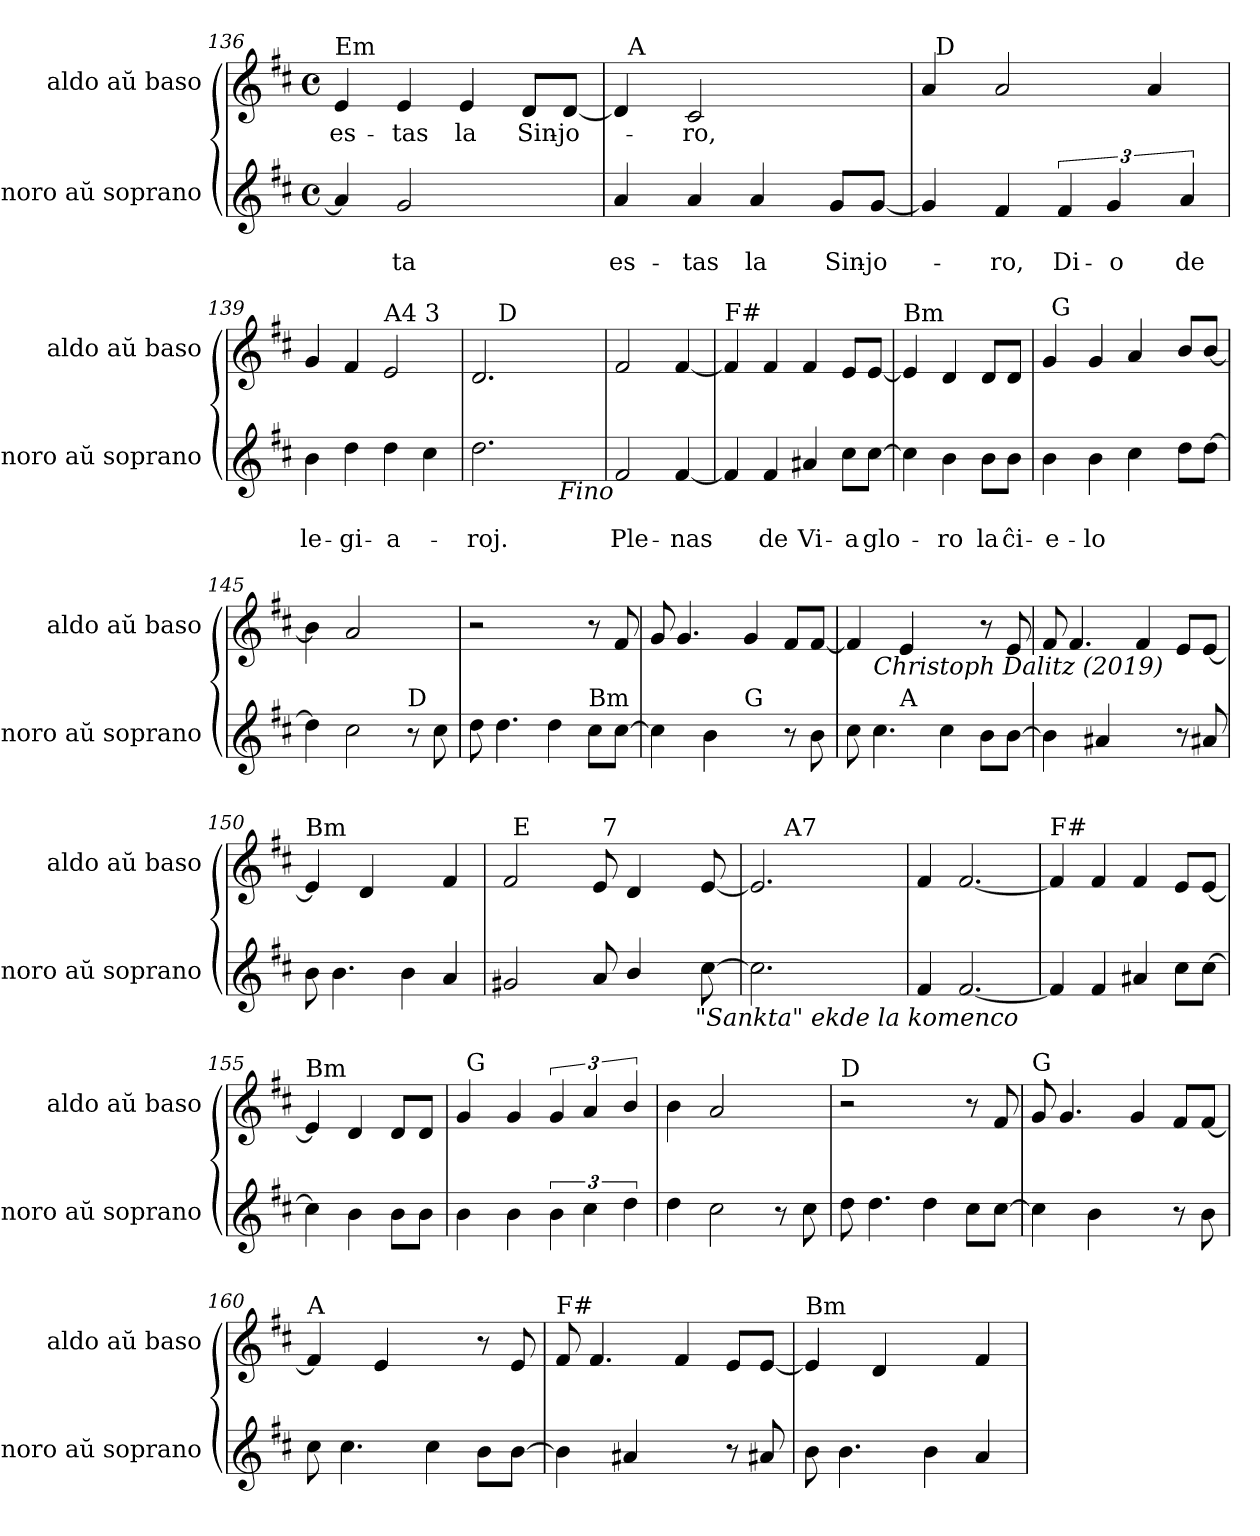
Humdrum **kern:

**kern	**text	**text	**kern	**text
*part2	*part2	*part2	*part1	*part1
*staff2	*staff2	*staff2	*staff1	*staff1
*I"tenoro aŭ soprano	*	*	*I"aldo aŭ baso	*
*I'tenoro aŭ soprano	*	*	*I'aldo aŭ baso	*
!!LO:LB:g=z
*clefG2	*	*	*clefG2	*
*k[f#c#]	*	*	*k[f#c#]	*
*D:	*	*	*D:	*
*M4/4	*	*	*M4/4	*
*met(c)	*	*	*met(c)	*
=136	=136	=136	=136	=136
!	!	!	!LO:TX:a:t=Em	!
!	!	!	!	!LO:LY:b
4a/]	.	.	4e/	es-
!	!	!LO:LY:b	!	!LO:LY:b
2g/	.	-ta	4e/	-tas
!	!	!	!	!LO:LY:b
.	.	.	4e/	la
!	!	!	!	!LO:LY:b
4ryy	.	.	8d/L	Sin-
!	!	!	!	!LO:LY:b
.	.	.	[<8d/J	-jo-
=137	=137	=137	=137	=137
!	!	!LO:LY:b	!	!
*	*	*	*^	*
4a/	.	es-	4d/]	48ryy	.
!	!	!	!	!LO:TX:a:t=A	!
.	.	.	.	3%2ryy	.
!	!	!LO:LY:b	!	!	!LO:LY:b
4a/	.	-tas	2c#/	.	-ro,
!	!	!LO:LY:b	!	!	!
4a/	.	la	.	.	.
.	.	.	.	6...ryy	.
!	!	!LO:LY:b	!	!	!
8g/L	.	Sin-	4ryy	.	.
!	!	!LO:LY:b	!	!	!
[<8g/J	.	-jo-	.	.	.
=138	=138	=138	=138	=138	=138
4g/]	.	.	4a/	48ryy	.
!	!	!	!	!LO:TX:a:t=D	!
.	.	.	.	3%2ryy	.
!	!	!LO:LY:b	!	!	!
4f#/	.	-ro,	2a/	.	.
!	!	!LO:LY:b	!	!	!
6f#/	.	Di-	.	.	.
!	!	!LO:LY:b	!	!	!
6g/	.	-o	.	.	.
.	.	.	.	6...ryy	.
.	.	.	4a/	.	.
!	!	!LO:LY:b	!	!	!
6a/	.	de	.	.	.
=139	=139	=139	=139	=139	=139
!	!	!	!LO:TX:a:t=G	!	!
!	!	!LO:LY:b	!	!	!
*	*	*	*v	*v	*
4b\	.	le-	4g/	.
!	!	!LO:LY:b	!	!
4dd\	.	-gi-	4f#/	.
!	!	!	!LO:TX:a:t=A4 3	!
!	!	!LO:LY:b	!	!
4dd\	.	-a-	2e/	.
4cc#\	.	.	.	.
=140	=140	=140	=140	=140
!	!	!LO:LY:b	!	!
*^	*	*	*^	*
2.dd\	2ryy	.	-roj.	2.d/	8ryy	.
!	!	!	!	!	!LO:TX:a:t=D	!
.	.	.	.	.	2ryy	.
.	32ryy	.	.	.	.	.
!	!LO:TX:b:i:t=Fino	!	!	!	!	!
.	8..ryy	.	.	.	.	.
.	.	.	.	.	8ryy	.
!!LO:LB:g=z
=141!	=141!	=141!	=141!	=141!	=141!	=141!
!	!	!	!LO:LY:b	!	!	!
*v	*v	*	*	*	*	*
*	*	*	*v	*v	*
2f#/	.	Ple-	2f#/	.
!	!	!LO:LY:b	!	!
[<4f#/	.	-nas	[<4f#/	.
=142	=142	=142	=142	=142
!	!	!	!LO:TX:a:t=F#	!
4f#/]	.	.	4f#/]	.
!	!	!LO:LY:b	!	!
4f#/	.	de	4f#/	.
!	!	!LO:LY:b	!	!
4a#X/	.	Vi-	4f#/	.
!	!	!LO:LY:b	!	!
8cc#\L	.	-a	8e/L	.
!	!	!LO:LY:b	!	!
[>8cc#\J	.	glo-	[<8e/J	.
=143	=143	=143	=143	=143
!	!	!	!LO:TX:a:t=Bm	!
4cc#\]	.	.	4e/]	.
!	!	!LO:LY:b	!	!
4b\	.	-ro	4d/	.
!	!	!LO:LY:b	!	!
8b\L	.	la	8d/L	.
!	!	!LO:LY:b:rj	!	!
8b\J	.	ĉi-	8d/J	.
=144	=144	=144	=144	=144
!	!	!LO:LY:b	!	!
*	*	*	*^	*
4b\	.	-e-	4g/	48ryy	.
!	!	!	!	!LO:TX:a:t=G	!
.	.	.	.	3%2ryy	.
!	!	!LO:LY:b	!	!	!
4b\	.	-lo	4g/	.	.
4cc#\	.	.	4a/	.	.
.	.	.	.	6...ryy	.
8dd\L	.	.	8b/L	.	.
[>8dd\J	.	.	[>8b/J	.	.
*	*	*	*v	*v	*
!!LO:PB:g=z
=145	=145	=145	=145	=145
4dd\]	.	.	4b\]	.
2cc#\	.	.	2a/	.
!LO:TX:a:t=D	!	!	!	!
8r	.	.	4ryy	.
8cc#\	.	.	.	.
=146	=146	=146	=146	=146
8dd\	.	.	2r	.
4.dd\	.	.	.	.
4dd\	.	.	4ryy	.
!LO:TX:a:t=Bm	!	!	!	!
8cc#\L	.	.	8r	.
[>8cc#\J	.	.	8f#/	.
=147	=147	=147	=147	=147
4cc#\]	.	.	8g/	.
.	.	.	4.g/	.
4b\	.	.	.	.
!LO:TX:a:t=G	!	!	!	!
4ryy	.	.	4g/	.
8r	.	.	8f#/L	.
8b\	.	.	[<8f#/J	.
=148	=148	=148	=148	=148
*^	*	*	*^	*
8cc#\	4ryy	.	.	4f#/]	8ryy	.
!	!	!	!	!	!LO:TX:b:i:t=Christoph Dalitz (2019)	!
4.cc#\	.	.	.	.	2..ryy	.
!	!LO:TX:a:t=A	!	!	!	!	!
.	2.ryy	.	.	4e/	.	.
4cc#\	.	.	.	4ryy	.	.
8b\L	.	.	.	8r	.	.
[<8b\J	.	.	.	8e/	.	.
!!LO:LB:g=z
=149	=149	=149	=149	=149	=149	=149
!	!	!	!	!LO:TX:a:t=F#	!	!
*v	*v	*	*	*	*	*
*	*	*	*v	*v	*
4b\]	.	.	8f#/	.
.	.	.	4.f#/	.
4a#X/	.	.	.	.
4ryy	.	.	4f#/	.
8r	.	.	8e/L	.
8a#X/	.	.	[<8e/J	.
=150	=150	=150	=150	=150
!	!	!	!LO:TX:a:t=Bm	!
8b\	.	.	4e/]	.
4.b\	.	.	.	.
.	.	.	4d/	.
4b\	.	.	4ryy	.
4a/	.	.	4f#/	.
=151	=151	=151	=151	=151
*^	*	*	*^	*
*	*	*	*	*	*^	*
2g#X/	3%2ryy	.	.	2f#/	48ryy	3ryy	.
!	!	!	!	!	!LO:TX:a:t=E	!	!
.	.	.	.	.	3%2ryy	.	.
.	.	.	.	.	.	6ryy	.
8a/	.	.	.	8e/	.	48ryy	.
!	!	!	!	!	!	!LO:TX:a:t=7	!
.	.	.	.	.	.	3ryy	.
4b/	.	.	.	4d/	.	.	.
.	6ryy	.	.	.	.	.	.
.	.	.	.	.	6...ryy	.	.
.	48.ryy	.	.	.	.	.	.
.	.	.	.	.	.	12..ryy	.
!	!LO:TX:b:i:t="Sankta" ekde la komenco	!	!	!	!	!	!
.	12ryy	.	.	.	.	.	.
[>8cc#\	.	.	.	[<8e/	.	.	.
.	24ryy	.	.	.	.	.	.
.	96ryy	.	.	.	.	.	.
*v	*v	*	*	*	*	*	*
*	*	*	*	*v	*v	*
=152	=152	=152	=152	=152	=152
2.cc#\]	.	.	2.e/]	12ryy	.
.	.	.	.	48.ryy	.
!	!	!	!	!LO:TX:a:t=A7	!
.	.	.	.	3ryy	.
.	.	.	.	6ryy	.
.	.	.	.	12ryy	.
.	.	.	.	24ryy	.
.	.	.	.	96ryy	.
*	*	*	*v	*v	*
!!LO:LB:g=z
=153	=153	=153	=153	=153
4f#/	.	.	4f#/	.
[<2.f#/	.	.	[<2.f#/	.
=154	=154	=154	=154	=154
!	!	!	!LO:TX:a:t=F#	!
4f#/]	.	.	4f#/]	.
4f#/	.	.	4f#/	.
4a#X/	.	.	4f#/	.
8cc#\L	.	.	8e/L	.
[>8cc#\J	.	.	[<8e/J	.
=155	=155	=155	=155	=155
!	!	!	!LO:TX:a:t=Bm	!
4cc#\]	.	.	4e/]	.
4b\	.	.	4d/	.
8b\L	.	.	8d/L	.
8b\J	.	.	8d/J	.
=156	=156	=156	=156	=156
*	*	*	*^	*
4b\	.	.	4g/	48ryy	.
!	!	!	!	!LO:TX:a:t=G	!
.	.	.	.	3%2ryy	.
4b\	.	.	4g/	.	.
6b\	.	.	6g/	.	.
6cc#\	.	.	6a/	.	.
.	.	.	.	6...ryy	.
6dd\	.	.	6b/	.	.
!!LO:LB:g=z
=157	=157	=157	=157	=157	=157
!	!	!	!LO:TX:a:t=A	!	!
*	*	*	*v	*v	*
4dd\	.	.	4b\	.
2cc#\	.	.	2a/	.
8r	.	.	4ryy	.
8cc#\	.	.	.	.
=158	=158	=158	=158	=158
!	!	!	!LO:TX:a:t=D	!
8dd\	.	.	2r	.
4.dd\	.	.	.	.
4dd\	.	.	4ryy	.
8cc#\L	.	.	8r	.
[>8cc#\J	.	.	8f#/	.
=159	=159	=159	=159	=159
!	!	!	!LO:TX:a:t=G	!
4cc#\]	.	.	8g/	.
.	.	.	4.g/	.
4b\	.	.	.	.
4ryy	.	.	4g/	.
8r	.	.	8f#/L	.
8b\	.	.	[<8f#/J	.
=160	=160	=160	=160	=160
!	!	!	!LO:TX:a:t=A	!
8cc#\	.	.	4f#/]	.
4.cc#\	.	.	.	.
.	.	.	4e/	.
4cc#\	.	.	4ryy	.
8b\L	.	.	8r	.
[<8b\J	.	.	8e/	.
!!LO:LB:g=z
=161	=161	=161	=161	=161
!	!	!	!LO:TX:a:t=F#	!
4b\]	.	.	8f#/	.
.	.	.	4.f#/	.
4a#X/	.	.	.	.
4ryy	.	.	4f#/	.
8r	.	.	8e/L	.
8a#X/	.	.	[<8e/J	.
=162	=162	=162	=162	=162
!	!	!	!LO:TX:a:t=Bm	!
8b\	.	.	4e/]	.
4.b\	.	.	.	.
.	.	.	4d/	.
4b\	.	.	4ryy	.
4a/	.	.	4f#/	.
=	=	=	=	=
*-	*-	*-	*-	*-
